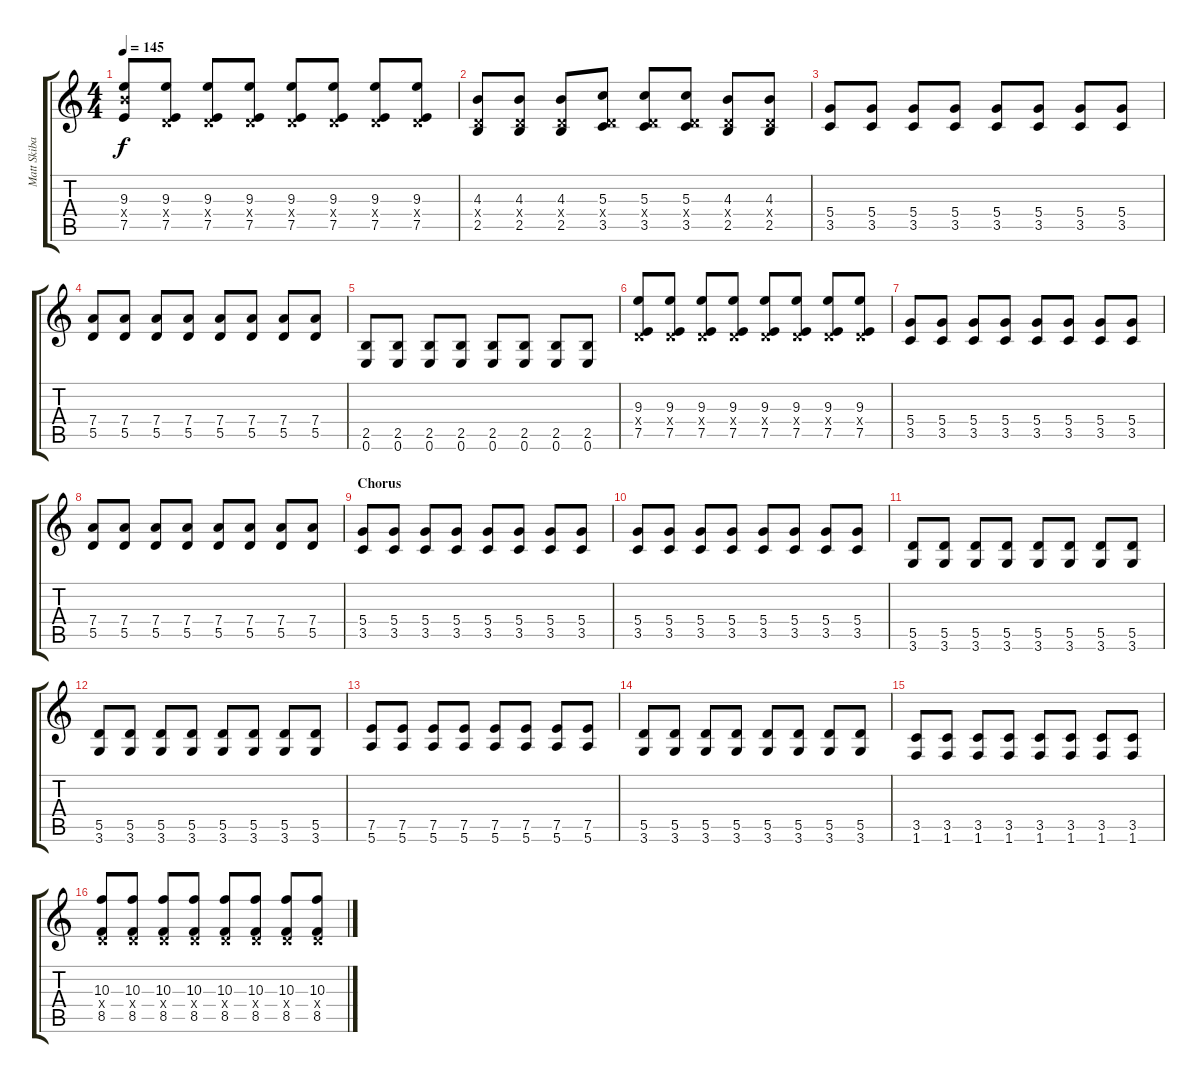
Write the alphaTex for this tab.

\track ("Matt Skiba - Guitar" "Matt Skiba") {instrument distortionguitar}
\staff {score tabs}
\tuning (E4 B3 G3 D3 A2 E2) {hide}
\ts (4 4)
\tempo 145
\clef g2
\ks c
(9.3 9.4{x} 7.5).8{dy f} (9.3 0.4{x} 7.5).8 (9.3 0.4{x} 7.5).8 (9.3 0.4{x} 7.5).8 (9.3 0.4{x} 7.5).8 (9.3 0.4{x} 7.5).8 (9.3 0.4{x} 7.5).8 (9.3 0.4{x} 7.5).8 |
(4.3 0.4{x} 2.5).8 (4.3 0.4{x} 2.5).8 (4.3 0.4{x} 2.5).8 (5.3 0.4{x} 3.5).8 (5.3 0.4{x} 3.5).8 (5.3 0.4{x} 3.5).8 (4.3 0.4{x} 2.5).8 (4.3 0.4{x} 2.5).8 |
(5.4 3.5).8 (5.4 3.5).8 (5.4 3.5).8 (5.4 3.5).8 (5.4 3.5).8 (5.4 3.5).8 (5.4 3.5).8 (5.4 3.5).8 |
(7.4 5.5).8 (7.4 5.5).8 (7.4 5.5).8 (7.4 5.5).8 (7.4 5.5).8 (7.4 5.5).8 (7.4 5.5).8 (7.4 5.5).8 |
(2.5 0.6).8 (2.5 0.6).8 (2.5 0.6).8 (2.5 0.6).8 (2.5 0.6).8 (2.5 0.6).8 (2.5 0.6).8 (2.5 0.6).8 |
(9.3 0.4{x} 7.5).8 (9.3 0.4{x} 7.5).8 (9.3 0.4{x} 7.5).8 (9.3 0.4{x} 7.5).8 (9.3 0.4{x} 7.5).8 (9.3 0.4{x} 7.5).8 (9.3 0.4{x} 7.5).8 (9.3 0.4{x} 7.5).8 |
(5.4 3.5).8 (5.4 3.5).8 (5.4 3.5).8 (5.4 3.5).8 (5.4 3.5).8 (5.4 3.5).8 (5.4 3.5).8 (5.4 3.5).8 |
(7.4 5.5).8 (7.4 5.5).8 (7.4 5.5).8 (7.4 5.5).8 (7.4 5.5).8 (7.4 5.5).8 (7.4 5.5).8 (7.4 5.5).8 |
\section ("" "Chorus")
(5.4 3.5).8 (5.4 3.5).8 (5.4 3.5).8 (5.4 3.5).8 (5.4 3.5).8 (5.4 3.5).8 (5.4 3.5).8 (5.4 3.5).8 |
(5.4 3.5).8 (5.4 3.5).8 (5.4 3.5).8 (5.4 3.5).8 (5.4 3.5).8 (5.4 3.5).8 (5.4 3.5).8 (5.4 3.5).8 |
(5.5 3.6).8 (5.5 3.6).8 (5.5 3.6).8 (5.5 3.6).8 (5.5 3.6).8 (5.5 3.6).8 (5.5 3.6).8 (5.5 3.6).8 |
(5.5 3.6).8 (5.5 3.6).8 (5.5 3.6).8 (5.5 3.6).8 (5.5 3.6).8 (5.5 3.6).8 (5.5 3.6).8 (5.5 3.6).8 |
(7.5 5.6).8 (7.5 5.6).8 (7.5 5.6).8 (7.5 5.6).8 (7.5 5.6).8 (7.5 5.6).8 (7.5 5.6).8 (7.5 5.6).8 |
(5.5 3.6).8 (5.5 3.6).8 (5.5 3.6).8 (5.5 3.6).8 (5.5 3.6).8 (5.5 3.6).8 (5.5 3.6).8 (5.5 3.6).8 |
(3.5 1.6).8 (3.5 1.6).8 (3.5 1.6).8 (3.5 1.6).8 (3.5 1.6).8 (3.5 1.6).8 (3.5 1.6).8 (3.5 1.6).8 |
(10.3 0.4{x} 8.5).8 (10.3 0.4{x} 8.5).8 (10.3 0.4{x} 8.5).8 (10.3 0.4{x} 8.5).8 (10.3 0.4{x} 8.5).8 (10.3 0.4{x} 8.5).8 (10.3 0.4{x} 8.5).8 (10.3 0.4{x} 8.5).8
